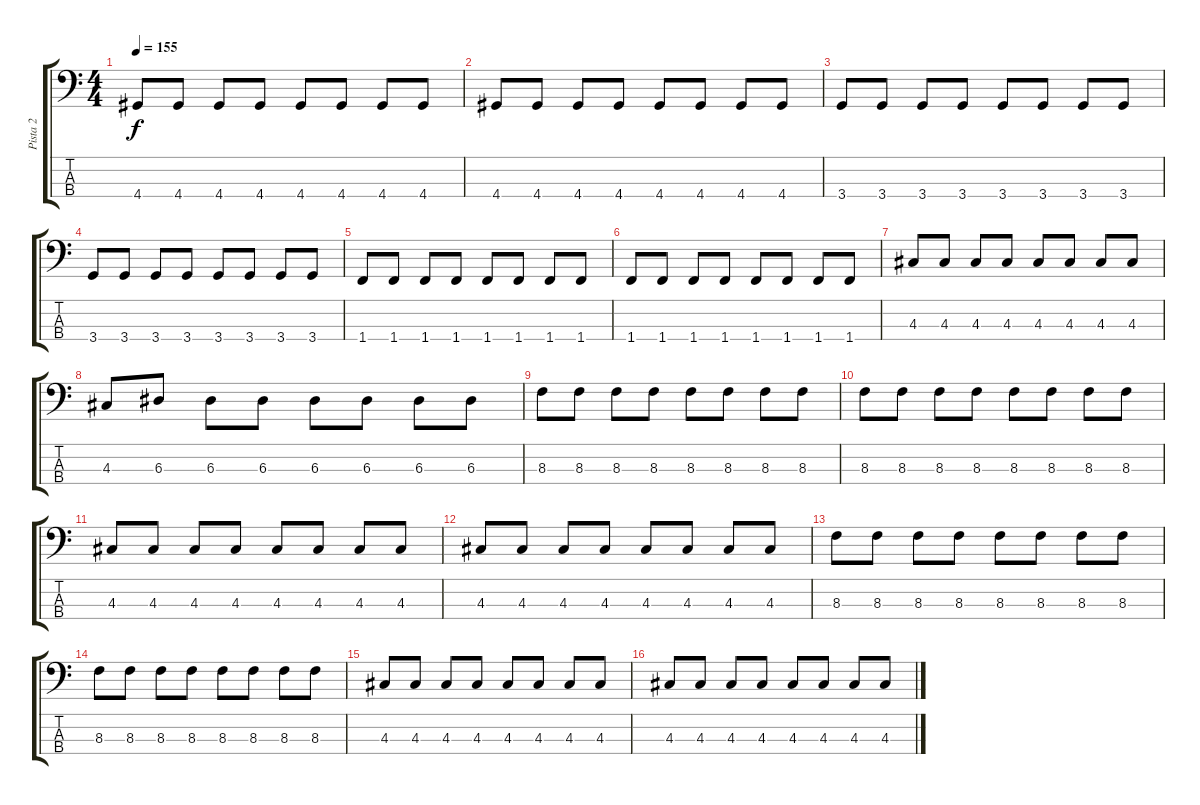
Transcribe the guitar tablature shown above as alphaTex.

\track ("Pista 2" "Pista 2") {instrument slapbass2}
\staff {score tabs}
\tuning (G2 D2 A1 E1) {hide}
\ts (4 4)
\tempo 155
\clef f4
\ks c
4.4.8{dy f} 4.4.8 4.4.8 4.4.8 4.4.8 4.4.8 4.4.8 4.4.8 |
4.4.8 4.4.8 4.4.8 4.4.8 4.4.8 4.4.8 4.4.8 4.4.8 |
3.4.8 3.4.8 3.4.8 3.4.8 3.4.8 3.4.8 3.4.8 3.4.8 |
3.4.8 3.4.8 3.4.8 3.4.8 3.4.8 3.4.8 3.4.8 3.4.8 |
1.4.8 1.4.8 1.4.8 1.4.8 1.4.8 1.4.8 1.4.8 1.4.8 |
1.4.8 1.4.8 1.4.8 1.4.8 1.4.8 1.4.8 1.4.8 1.4.8 |
4.3.8 4.3.8 4.3.8 4.3.8 4.3.8 4.3.8 4.3.8 4.3.8 |
4.3.8 6.3.8 6.3.8 6.3.8 6.3.8 6.3.8 6.3.8 6.3.8 |
8.3.8 8.3.8 8.3.8 8.3.8 8.3.8 8.3.8 8.3.8 8.3.8 |
8.3.8 8.3.8 8.3.8 8.3.8 8.3.8 8.3.8 8.3.8 8.3.8 |
4.3.8 4.3.8 4.3.8 4.3.8 4.3.8 4.3.8 4.3.8 4.3.8 |
4.3.8 4.3.8 4.3.8 4.3.8 4.3.8 4.3.8 4.3.8 4.3.8 |
8.3.8 8.3.8 8.3.8 8.3.8 8.3.8 8.3.8 8.3.8 8.3.8 |
8.3.8 8.3.8 8.3.8 8.3.8 8.3.8 8.3.8 8.3.8 8.3.8 |
4.3.8 4.3.8 4.3.8 4.3.8 4.3.8 4.3.8 4.3.8 4.3.8 |
4.3.8 4.3.8 4.3.8 4.3.8 4.3.8 4.3.8 4.3.8 4.3.8
